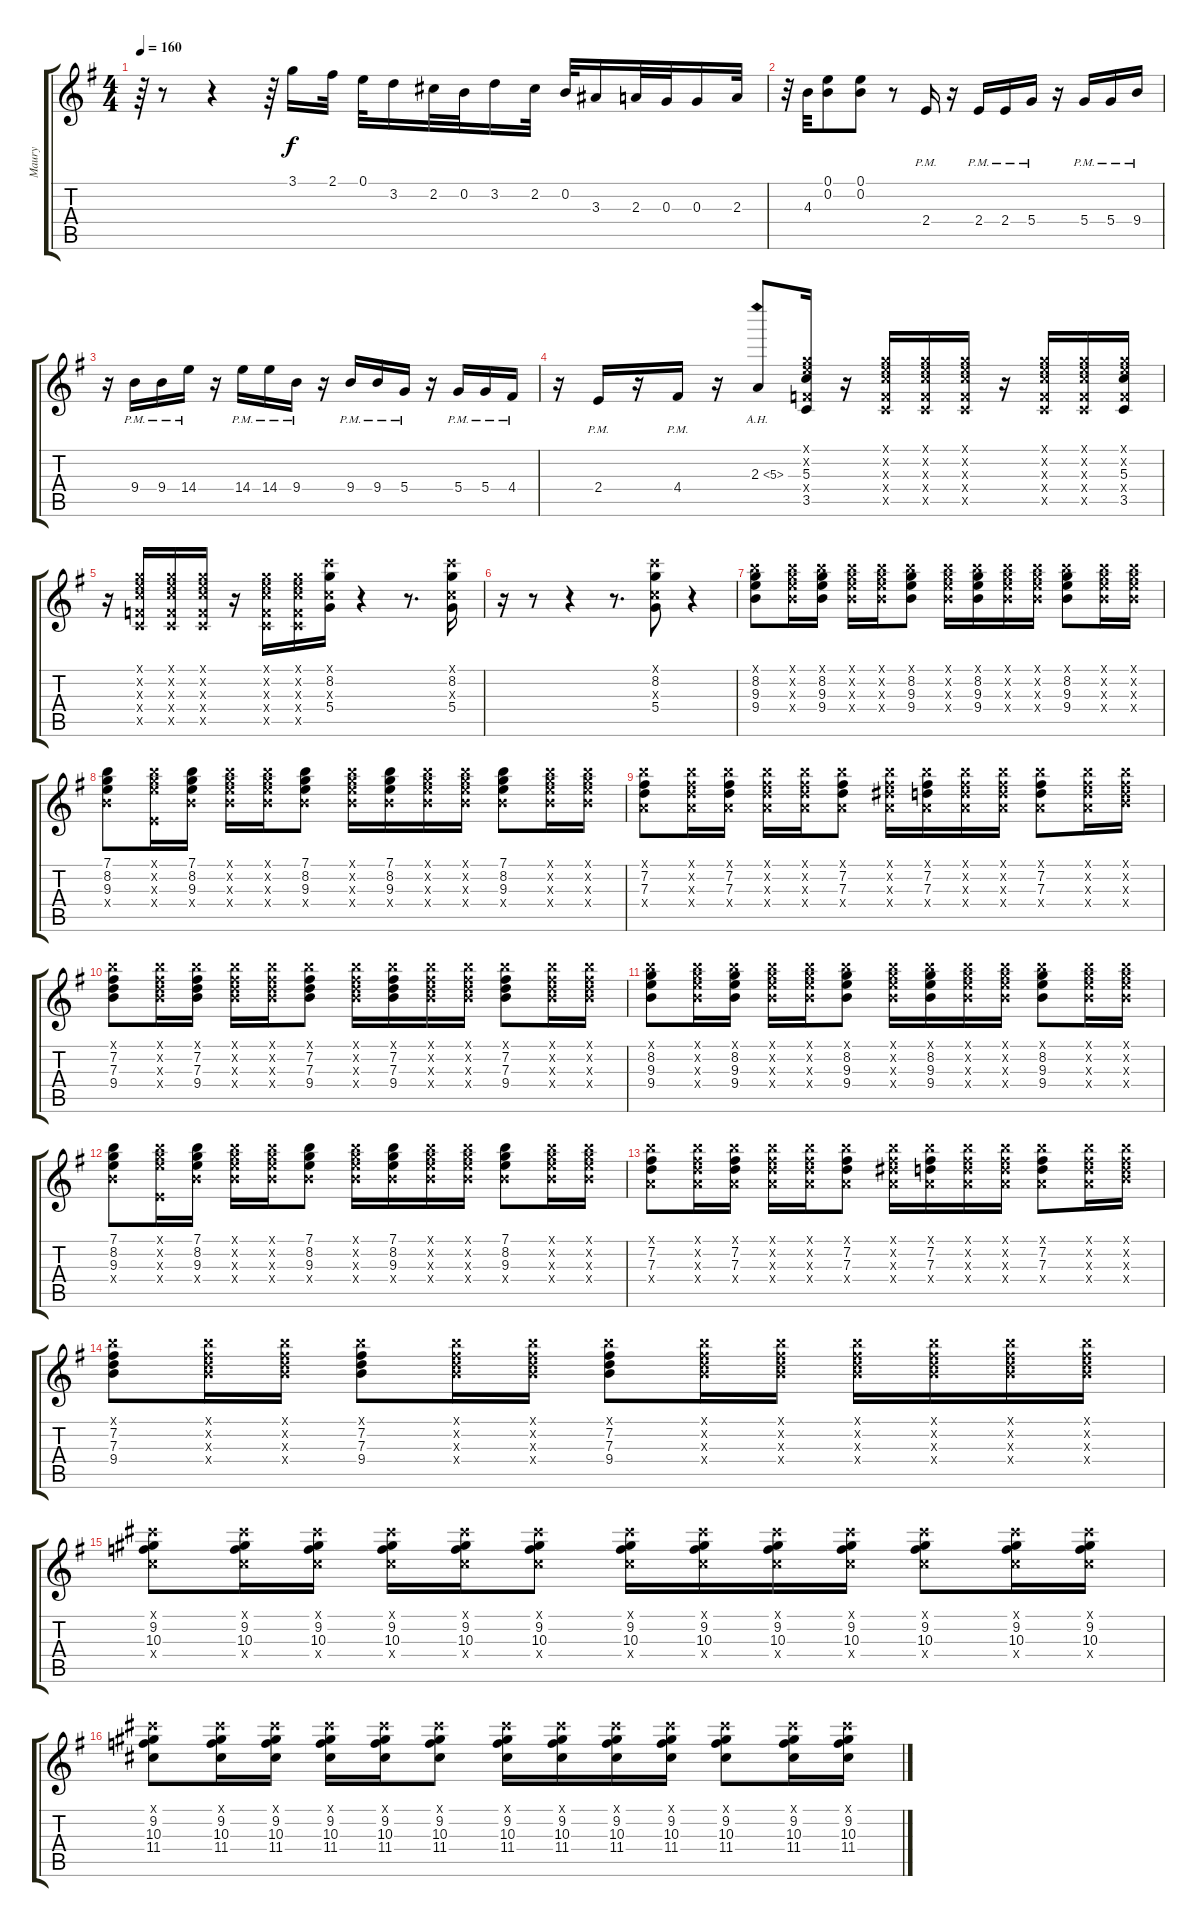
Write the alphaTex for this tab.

\track ("Maury" "Maury") {instrument overdrivenguitar}
\staff {score tabs}
\tuning (E4 B3 G3 D3 A2 E2) {hide}
\ts (4 4)
\tempo 160
\clef g2
\ks g
r.64{dy f} r.8 r.4 r.64 3.1.16 2.1.32 0.1.32 3.2.16 2.2.32 0.2.32 3.2.16 2.2.32 0.2.32 3.3.16 2.3.32 0.3.32 0.3.16 2.3.32 |
r.32 4.3.32 (0.1 0.2).8 (0.1 0.2).8 r.8 2.4{pm}.16 r.16 2.4{pm}.16 2.4{pm}.16 5.4{pm}.16 r.16 5.4{pm}.16 5.4{pm}.16 9.4{pm}.16 |
r.16 9.4{pm}.16 9.4{pm}.16 14.4{pm}.16 r.16 14.4{pm}.16 14.4{pm}.16 9.4{pm}.16 r.16 9.4{pm}.16 9.4{pm}.16 5.4{pm}.16 r.16 5.4{pm}.16 5.4{pm}.16 4.4{pm}.16 |
r.16 2.4{pm}.16 r.16 4.4{pm}.16 r.16 2.3{ah 3}.8 (3.1{x} 5.2{x} 5.3 3.4{x} 3.5).16 r.16 (3.1{x} 5.2{x} 5.3{x} 3.4{x} 3.5{x}).16 (3.1{x} 5.2{x} 5.3{x} 3.4{x} 3.5{x}).16 (3.1{x} 5.2{x} 5.3{x} 3.4{x} 3.5{x}).16 r.16 (3.1{x} 5.2{x} 5.3{x} 3.4{x} 3.5{x}).16 (3.1{x} 5.2{x} 5.3{x} 3.4{x} 3.5{x}).16 (3.1{x} 5.2{x} 5.3 3.4{x} 3.5).16 |
r.16 (3.1{x} 5.2{x} 5.3{x} 3.4{x} 3.5{x}).16 (3.1{x} 5.2{x} 5.3{x} 3.4{x} 3.5{x}).16 (3.1{x} 5.2{x} 5.3{x} 3.4{x} 3.5{x}).16 r.16 (3.1{x} 5.2{x} 5.3{x} 3.4{x} 3.5{x}).16 (3.1{x} 5.2{x} 5.3{x} 3.4{x} 3.5{x}).16 (8.1{x} 8.2 5.3{x} 5.4).16 r.4 r.8{d} (8.1{x} 8.2 5.3{x} 5.4).16 |
r.16 r.8 r.4 r.8{d} (8.1{x} 8.2 5.3{x} 5.4).8 r.4 |
(7.1{x} 8.2 9.3 9.4).8 (7.1{x} 8.2{x} 9.3{x} 9.4{x}).16 (7.1{x} 8.2 9.3 9.4).16 (7.1{x} 8.2{x} 9.3{x} 9.4{x}).16 (7.1{x} 8.2{x} 9.3{x} 9.4{x}).16 (7.1{x} 8.2 9.3 9.4).8 (7.1{x} 8.2{x} 9.3{x} 9.4{x}).16 (7.1{x} 8.2 9.3 9.4).16 (7.1{x} 8.2{x} 9.3{x} 9.4{x}).16 (7.1{x} 8.2{x} 9.3{x} 9.4{x}).16 (7.1{x} 8.2 9.3 9.4).8 (7.1{x} 8.2{x} 9.3{x} 9.4{x}).16 (7.1{x} 8.2{x} 9.3{x} 9.4{x}).16 |
(7.1 8.2 9.3 9.4{x}).8 (7.1{x} 8.2{x} 9.3{x} 2.4{x}).16 (7.1 8.2 9.3 9.4{x}).16 (7.1{x} 8.2{x} 9.3{x} 9.4{x}).16 (7.1{x} 8.2{x} 9.3{x} 9.4{x}).16 (7.1 8.2 9.3 9.4{x}).8 (7.1{x} 8.2{x} 9.3{x} 9.4{x}).16 (7.1 8.2 9.3 9.4{x}).16 (7.1{x} 8.2{x} 9.3{x} 9.4{x}).16 (7.1{x} 8.2{x} 9.3{x} 9.4{x}).16 (7.1 8.2 9.3 9.4{x}).8 (7.1{x} 8.2{x} 9.3{x} 9.4{x}).16 (7.1{x} 8.2{x} 9.3{x} 9.4{x}).16 |
(7.1{x} 7.2 7.3 7.4{x}).8 (7.1{x} 7.2{x} 7.3{x} 7.4{x}).16 (7.1{x} 7.2 7.3 7.4{x}).16 (7.1{x} 7.2{x} 7.3{x} 7.4{x}).16 (7.1{x} 7.2{x} 7.3{x} 7.4{x}).16 (7.1{x} 7.2 7.3 7.4{x}).8 (7.1{x} 7.2{x} 8.3{x} 7.4{x}).16 (7.1{x} 7.2 7.3 7.4{x}).16 (7.1{x} 7.2{x} 7.3{x} 7.4{x}).16 (7.1{x} 7.2{x} 7.3{x} 7.4{x}).16 (7.1{x} 7.2 7.3 7.4{x}).8 (7.1{x} 7.2{x} 7.3{x} 7.4{x}).16 (7.1{x} 7.2{x} 7.3{x} 9.4{x}).16 |
(7.1{x} 7.2 7.3 9.4).8 (7.1{x} 7.2{x} 7.3{x} 9.4{x}).16 (7.1{x} 7.2 7.3 9.4).16 (7.1{x} 7.2{x} 7.3{x} 9.4{x}).16 (7.1{x} 7.2{x} 7.3{x} 9.4{x}).16 (7.1{x} 7.2 7.3 9.4).8 (7.1{x} 7.2{x} 7.3{x} 9.4{x}).16 (7.1{x} 7.2 7.3 9.4).16 (7.1{x} 7.2{x} 7.3{x} 9.4{x}).16 (7.1{x} 7.2{x} 7.3{x} 9.4{x}).16 (7.1{x} 7.2 7.3 9.4).8 (7.1{x} 7.2{x} 7.3{x} 9.4{x}).16 (7.1{x} 7.2{x} 7.3{x} 9.4{x}).16 |
(7.1{x} 8.2 9.3 9.4).8 (7.1{x} 8.2{x} 9.3{x} 9.4{x}).16 (7.1{x} 8.2 9.3 9.4).16 (7.1{x} 8.2{x} 9.3{x} 9.4{x}).16 (7.1{x} 8.2{x} 9.3{x} 9.4{x}).16 (7.1{x} 8.2 9.3 9.4).8 (7.1{x} 8.2{x} 9.3{x} 9.4{x}).16 (7.1{x} 8.2 9.3 9.4).16 (7.1{x} 8.2{x} 9.3{x} 9.4{x}).16 (7.1{x} 8.2{x} 9.3{x} 9.4{x}).16 (7.1{x} 8.2 9.3 9.4).8 (7.1{x} 8.2{x} 9.3{x} 9.4{x}).16 (7.1{x} 8.2{x} 9.3{x} 9.4{x}).16 |
(7.1 8.2 9.3 9.4{x}).8 (7.1{x} 8.2{x} 9.3{x} 2.4{x}).16 (7.1 8.2 9.3 9.4{x}).16 (7.1{x} 8.2{x} 9.3{x} 9.4{x}).16 (7.1{x} 8.2{x} 9.3{x} 9.4{x}).16 (7.1 8.2 9.3 9.4{x}).8 (7.1{x} 8.2{x} 9.3{x} 9.4{x}).16 (7.1 8.2 9.3 9.4{x}).16 (7.1{x} 8.2{x} 9.3{x} 9.4{x}).16 (7.1{x} 8.2{x} 9.3{x} 9.4{x}).16 (7.1 8.2 9.3 9.4{x}).8 (7.1{x} 8.2{x} 9.3{x} 9.4{x}).16 (7.1{x} 8.2{x} 9.3{x} 9.4{x}).16 |
(7.1{x} 7.2 7.3 7.4{x}).8 (7.1{x} 7.2{x} 7.3{x} 7.4{x}).16 (7.1{x} 7.2 7.3 7.4{x}).16 (7.1{x} 7.2{x} 7.3{x} 7.4{x}).16 (7.1{x} 7.2{x} 7.3{x} 7.4{x}).16 (7.1{x} 7.2 7.3 7.4{x}).8 (7.1{x} 7.2{x} 8.3{x} 7.4{x}).16 (7.1{x} 7.2 7.3 7.4{x}).16 (7.1{x} 7.2{x} 7.3{x} 7.4{x}).16 (7.1{x} 7.2{x} 7.3{x} 7.4{x}).16 (7.1{x} 7.2 7.3 7.4{x}).8 (7.1{x} 7.2{x} 7.3{x} 7.4{x}).16 (7.1{x} 7.2{x} 7.3{x} 9.4{x}).16 |
(7.1{x} 7.2 7.3 9.4).8 (7.1{x} 7.2{x} 7.3{x} 9.4{x}).16 (7.1{x} 7.2{x} 7.3{x} 9.4{x}).16 (7.1{x} 7.2 7.3 9.4).8 (7.1{x} 7.2{x} 7.3{x} 9.4{x}).16 (7.1{x} 7.2{x} 7.3{x} 9.4{x}).16 (7.1{x} 7.2 7.3 9.4).8 (7.1{x} 7.2{x} 7.3{x} 9.4{x}).16 (7.1{x} 7.2{x} 7.3{x} 9.4{x}).16 (7.1{x} 7.2{x} 7.3{x} 9.4{x}).16 (7.1{x} 7.2{x} 7.3{x} 9.4{x}).16 (7.1{x} 7.2{x} 7.3{x} 9.4{x}).16 (7.1{x} 7.2{x} 7.3{x} 9.4{x}).16 |
(9.1{x} 9.2 10.3 10.4{x}).8 (9.1{x} 9.2 10.3 10.4{x}).16 (9.1{x} 9.2 10.3 10.4{x}).16 (9.1{x} 9.2 10.3 10.4{x}).16 (9.1{x} 9.2 10.3 10.4{x}).16 (9.1{x} 9.2 10.3 10.4{x}).8 (9.1{x} 9.2 10.3 10.4{x}).16 (9.1{x} 9.2 10.3 10.4{x}).16 (9.1{x} 9.2 10.3 10.4{x}).16 (9.1{x} 9.2 10.3 10.4{x}).16 (9.1{x} 9.2 10.3 10.4{x}).8 (9.1{x} 9.2 10.3 10.4{x}).16 (9.1{x} 9.2 10.3 10.4{x}).16 |
(9.1{x} 9.2 10.3 11.4).8 (9.1{x} 9.2 10.3 11.4).16 (9.1{x} 9.2 10.3 11.4).16 (9.1{x} 9.2 10.3 11.4).16 (9.1{x} 9.2 10.3 11.4).16 (9.1{x} 9.2 10.3 11.4).8 (9.1{x} 9.2 10.3 11.4).16 (9.1{x} 9.2 10.3 11.4).16 (9.1{x} 9.2 10.3 11.4).16 (9.1{x} 9.2 10.3 11.4).16 (9.1{x} 9.2 10.3 11.4).8 (9.1{x} 9.2 10.3 11.4).16 (9.1{x} 9.2 10.3 11.4).16
